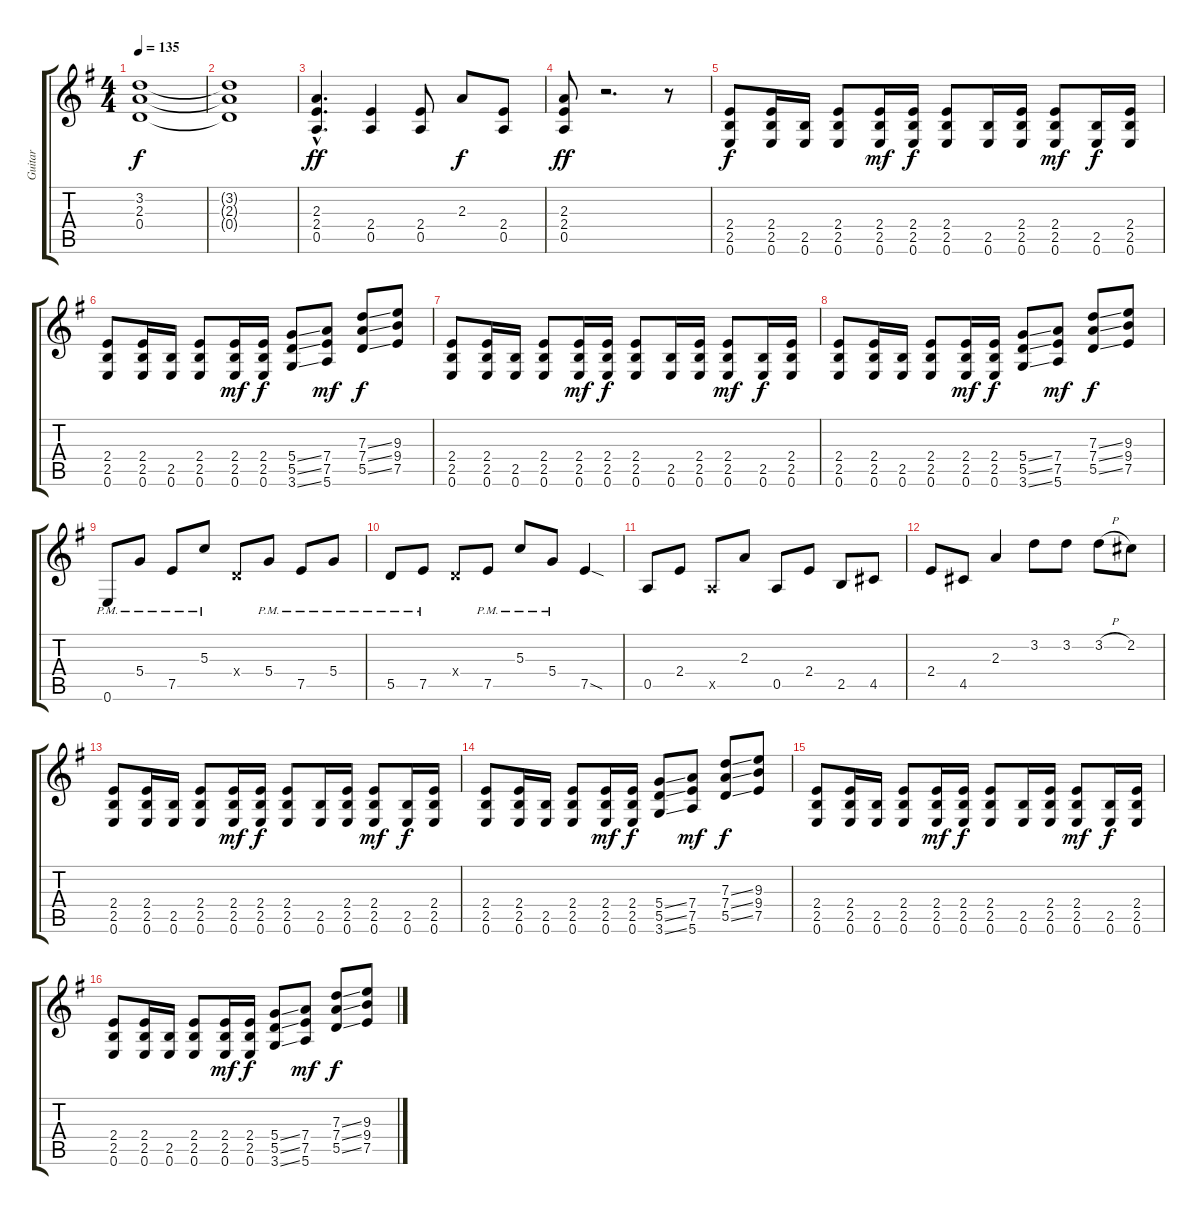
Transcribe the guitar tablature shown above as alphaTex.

\track ("Guitar" "Guitar") {instrument distortionguitar}
\staff {score tabs}
\tuning (E4 B3 G3 D3 A2 E2) {hide}
\ts (4 4)
\tempo 135
\clef g2
\ks g
(3.2 2.3 0.4).1{dy f} |
(3.2{t} 2.3{t} 0.4{t}).1 |
(2.3{hac} 2.4{hac} 0.5{hac}).4{d dy ff} (2.4 0.5).4 (2.4 0.5).8 2.3.8{dy f} (2.4 0.5).8 |
(2.3 2.4 0.5).8{dy ff} r.2{d} r.8 |
(2.4 2.5 0.6).8{dy f} (2.4 2.5 0.6).16 (2.5 0.6).16 (2.4 2.5 0.6).8 (2.4 2.5 0.6).16{dy mf} (2.4 2.5 0.6).16{dy f} (2.4 2.5 0.6).8 (2.5 0.6).16 (2.4 2.5 0.6).16 (2.4 2.5 0.6).8{dy mf} (2.5 0.6).16{dy f} (2.4 2.5 0.6).16 |
(2.4 2.5 0.6).8 (2.4 2.5 0.6).16 (2.5 0.6).16 (2.4 2.5 0.6).8 (2.4 2.5 0.6).16{dy mf} (2.4 2.5 0.6).16{dy f} (5.4{ss} 5.5{ss} 3.6{ss}).8 (7.4 7.5 5.6).8{dy mf} (7.3{ss} 7.4{ss} 5.5{ss}).8{dy f} (9.3 9.4 7.5).8 |
(2.4 2.5 0.6).8 (2.4 2.5 0.6).16 (2.5 0.6).16 (2.4 2.5 0.6).8 (2.4 2.5 0.6).16{dy mf} (2.4 2.5 0.6).16{dy f} (2.4 2.5 0.6).8 (2.5 0.6).16 (2.4 2.5 0.6).16 (2.4 2.5 0.6).8{dy mf} (2.5 0.6).16{dy f} (2.4 2.5 0.6).16 |
(2.4 2.5 0.6).8 (2.4 2.5 0.6).16 (2.5 0.6).16 (2.4 2.5 0.6).8 (2.4 2.5 0.6).16{dy mf} (2.4 2.5 0.6).16{dy f} (5.4{ss} 5.5{ss} 3.6{ss}).8 (7.4 7.5 5.6).8{dy mf} (7.3{ss} 7.4{ss} 5.5{ss}).8{dy f} (9.3 9.4 7.5).8 |
0.6{pm}.8 5.4{pm}.8 7.5{pm}.8 5.3{pm}.8 0.4{x}.8 5.4{pm}.8 7.5{pm}.8 5.4{pm}.8 |
5.5{pm}.8 7.5{pm}.8 0.4{x}.8 7.5{pm}.8 5.3{pm}.8 5.4{pm}.8 7.5{sod}.4 |
0.5.8 2.4.8 0.5{x}.8 2.3.8 0.5.8 2.4.8 2.5.8 4.5.8 |
2.4.8 4.5.8 2.3.4 3.2.8 3.2.8 3.2{h}.8 2.2.8 |
(2.4 2.5 0.6).8 (2.4 2.5 0.6).16 (2.5 0.6).16 (2.4 2.5 0.6).8 (2.4 2.5 0.6).16{dy mf} (2.4 2.5 0.6).16{dy f} (2.4 2.5 0.6).8 (2.5 0.6).16 (2.4 2.5 0.6).16 (2.4 2.5 0.6).8{dy mf} (2.5 0.6).16{dy f} (2.4 2.5 0.6).16 |
(2.4 2.5 0.6).8 (2.4 2.5 0.6).16 (2.5 0.6).16 (2.4 2.5 0.6).8 (2.4 2.5 0.6).16{dy mf} (2.4 2.5 0.6).16{dy f} (5.4{ss} 5.5{ss} 3.6{ss}).8 (7.4 7.5 5.6).8{dy mf} (7.3{ss} 7.4{ss} 5.5{ss}).8{dy f} (9.3 9.4 7.5).8 |
(2.4 2.5 0.6).8 (2.4 2.5 0.6).16 (2.5 0.6).16 (2.4 2.5 0.6).8 (2.4 2.5 0.6).16{dy mf} (2.4 2.5 0.6).16{dy f} (2.4 2.5 0.6).8 (2.5 0.6).16 (2.4 2.5 0.6).16 (2.4 2.5 0.6).8{dy mf} (2.5 0.6).16{dy f} (2.4 2.5 0.6).16 |
(2.4 2.5 0.6).8 (2.4 2.5 0.6).16 (2.5 0.6).16 (2.4 2.5 0.6).8 (2.4 2.5 0.6).16{dy mf} (2.4 2.5 0.6).16{dy f} (5.4{ss} 5.5{ss} 3.6{ss}).8 (7.4 7.5 5.6).8{dy mf} (7.3{ss} 7.4{ss} 5.5{ss}).8{dy f} (9.3 9.4 7.5).8
